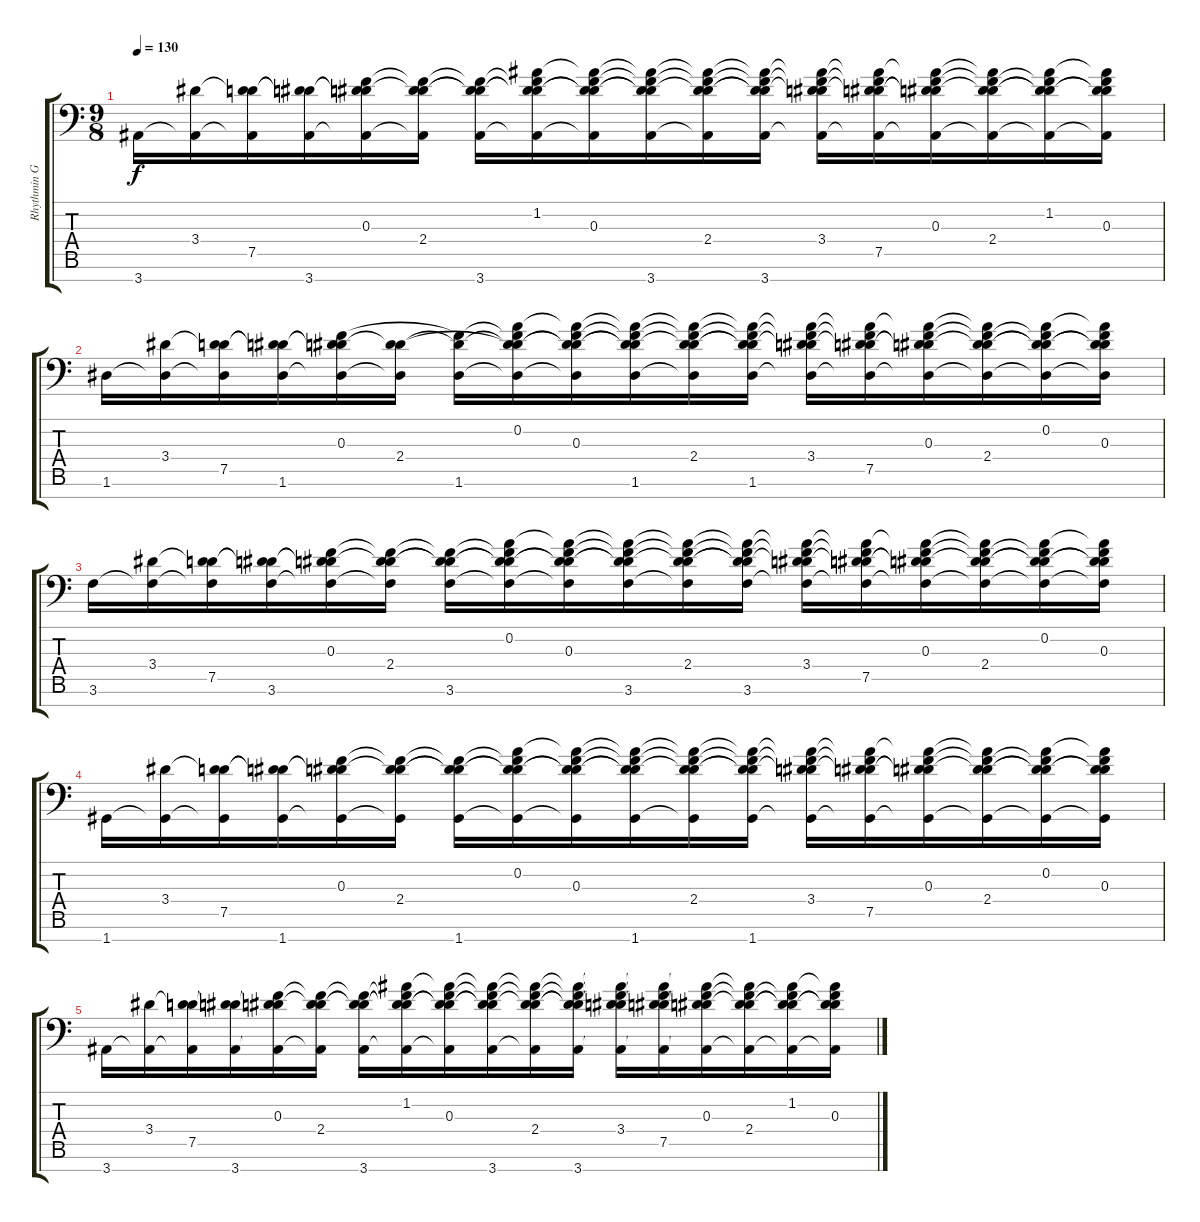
\track ("Rhythmin Guitar #1" "Rhythmin G") {instrument overdrivenguitar}
\staff {score tabs}
\tuning (D4 A3 F3 C3 G2 D2 G1) {hide}
\ts (9 8)
\tempo 130
\clef f4
\ks c
3.7.16{dy f} (3.4 3.7{t}).16 (3.4{t} 7.5 3.7{t}).16 (3.4{t} 7.5{t} 3.7).16 (0.3 3.4{t} 7.5{t} 3.7{t}).16 (0.3{t} 2.4 7.5{t} 3.7{t}).16 (0.3{t} 2.4{t} 7.5{t} 3.7).16 (1.2 0.3{t} 2.4{t} 7.5{t} 3.7{t}).16 (1.2{t} 0.3 2.4{t} 7.5{t} 3.7{t}).16 (1.2{t} 0.3{t} 2.4{t} 7.5{t} 3.7).16 (1.2{t} 0.3{t} 2.4 7.5{t} 3.7{t}).16 (1.2{t} 0.3{t} 2.4{t} 7.5{t} 3.7).16 (1.2{t} 0.3{t} 3.4 7.5{t} 3.7{t}).16 (1.2{t} 0.3{t} 3.4{t} 7.5 3.7{t}).16 (1.2{t} 0.3 3.4{t} 7.5{t} 3.7{t}).16 (1.2{t} 0.3{t} 2.4 7.5{t} 3.7{t}).16 (1.2 0.3{t} 2.4{t} 7.5{t} 3.7{t}).16 (1.2{t} 0.3 2.4{t} 7.5{t} 3.7{t}).16 |
1.6.16 (3.4 1.6{t}).16 (3.4{t} 7.5 1.6{t}).16 (3.4{t} 7.5{t} 1.6).16 (0.3 3.4{t} 7.5{t} 1.6{t}).16 (2.4 7.5{t} 1.6{t}).16 (0.3{t} 2.4{t} 1.6).16 (0.2 0.3{t} 2.4{t} 7.5{t} 1.6{t}).16 (0.2{t} 0.3 2.4{t} 7.5{t} 1.6{t}).16 (0.2{t} 0.3{t} 2.4{t} 7.5{t} 1.6).16 (0.2{t} 0.3{t} 2.4 7.5{t} 1.6{t}).16 (0.2{t} 0.3{t} 2.4{t} 7.5{t} 1.6).16 (0.2{t} 0.3{t} 3.4 7.5{t} 1.6{t}).16 (0.2{t} 0.3{t} 3.4{t} 7.5 1.6{t}).16 (0.2{t} 0.3 3.4{t} 7.5{t} 1.6{t}).16 (0.2{t} 0.3{t} 2.4 7.5{t} 1.6{t}).16 (0.2 0.3{t} 2.4{t} 7.5{t} 1.6{t}).16 (0.2{t} 0.3 2.4{t} 7.5{t} 1.6{t}).16 |
3.6.16 (3.4 3.6{t}).16 (3.4{t} 7.5 3.6{t}).16 (3.4{t} 7.5{t} 3.6).16 (0.3 3.4{t} 7.5{t} 3.6{t}).16 (0.3{t} 2.4 7.5{t} 3.6{t}).16 (0.3{t} 2.4{t} 7.5{t} 3.6).16 (0.2 0.3{t} 2.4{t} 7.5{t} 3.6{t}).16 (0.2{t} 0.3 2.4{t} 7.5{t} 3.6{t}).16 (0.2{t} 0.3{t} 2.4{t} 7.5{t} 3.6).16 (0.2{t} 0.3{t} 2.4 7.5{t} 3.6{t}).16 (0.2{t} 0.3{t} 2.4{t} 7.5{t} 3.6).16 (0.2{t} 0.3{t} 3.4 7.5{t} 3.6{t}).16 (0.2{t} 0.3{t} 3.4{t} 7.5 3.6{t}).16 (0.2{t} 0.3 3.4{t} 7.5{t} 3.6{t}).16 (0.2{t} 0.3{t} 2.4 7.5{t} 3.6{t}).16 (0.2 0.3{t} 2.4{t} 7.5{t} 3.6{t}).16 (0.2{t} 0.3 2.4{t} 7.5{t} 3.6{t}).16 |
1.7.16 (3.4 1.7{t}).16 (3.4{t} 7.5 1.7{t}).16 (3.4{t} 7.5{t} 1.7).16 (0.3 3.4{t} 7.5{t} 1.7{t}).16 (0.3{t} 2.4 7.5{t} 1.7{t}).16 (0.3{t} 2.4{t} 7.5{t} 1.7).16 (0.2 0.3{t} 2.4{t} 7.5{t} 1.7{t}).16 (0.2{t} 0.3 2.4{t} 7.5{t} 1.7{t}).16 (0.2{t} 0.3{t} 2.4{t} 7.5{t} 1.7).16 (0.2{t} 0.3{t} 2.4 7.5{t} 1.7{t}).16 (0.2{t} 0.3{t} 2.4{t} 7.5{t} 1.7).16 (0.2{t} 0.3{t} 3.4 7.5{t} 1.7{t}).16 (0.2{t} 0.3{t} 3.4{t} 7.5 1.7{t}).16 (0.2{t} 0.3 3.4{t} 7.5{t} 1.7{t}).16 (0.2{t} 0.3{t} 2.4 7.5{t} 1.7{t}).16 (0.2 0.3{t} 2.4{t} 7.5{t} 1.7{t}).16 (0.2{t} 0.3 2.4{t} 7.5{t} 1.7{t}).16 |
3.7.16 (3.4 3.7{t}).16 (3.4{t} 7.5 3.7{t}).16 (3.4{t} 7.5{t} 3.7).16 (0.3 3.4{t} 7.5{t} 3.7{t}).16 (0.3{t} 2.4 7.5{t} 3.7{t}).16 (0.3{t} 2.4{t} 7.5{t} 3.7).16 (1.2 0.3{t} 2.4{t} 7.5{t} 3.7{t}).16 (1.2{t} 0.3 2.4{t} 7.5{t} 3.7{t}).16 (1.2{t} 0.3{t} 2.4{t} 7.5{t} 3.7).16 (1.2{t} 0.3{t} 2.4 7.5{t} 3.7{t}).16 (1.2{t} 0.3{t} 2.4{t} 7.5{t} 3.7).16 (1.2{t} 0.3{t} 3.4 7.5{t} 3.7{t}).16 (1.2{t} 0.3{t} 3.4{t} 7.5 3.7{t}).16 (1.2{t} 0.3 3.4{t} 7.5{t} 3.7{t}).16 (1.2{t} 0.3{t} 2.4 7.5{t} 3.7{t}).16 (1.2 0.3{t} 2.4{t} 7.5{t} 3.7{t}).16 (1.2{t} 0.3 2.4{t} 7.5{t} 3.7{t}).16
